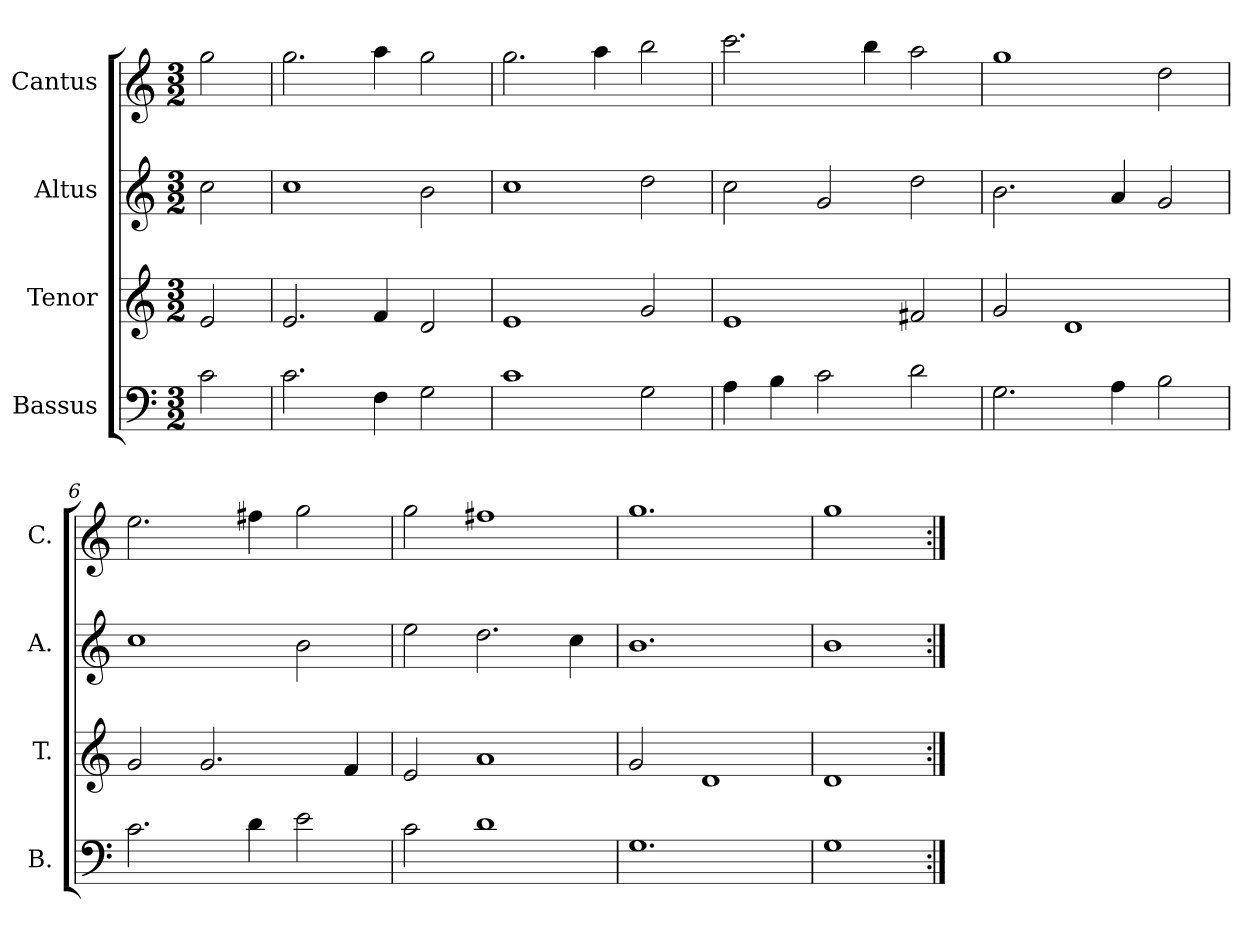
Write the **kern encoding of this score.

**kern	**kern	**kern	**kern
*part4	*part3	*part2	*part1
*staff4	*staff3	*staff2	*staff1
*I"Bassus	*I"Tenor	*I"Altus	*I"Cantus
*I'B.	*I'T.	*I'A.	*I'C.
*clefF4	*clefG2	*clefG2	*clefG2
*k[]	*k[]	*k[]	*k[]
*C:	*C:	*C:	*C:
*M3/2	*M3/2	*M3/2	*M3/2
=1	=1	=1	=1
2c\	2e/	2cc\	2gg\
=2	=2	=2	=2
2.c\	2.e/	1cc\	2.gg\
4F\	4f/	.	4aa\
2G\	2d/	2b\	2gg\
=3	=3	=3	=3
1c\	1e/	1cc\	2.gg\
.	.	.	4aa\
2G\	2g/	2dd\	2bb\
=4	=4	=4	=4
4A\	1e/	2cc\	2.ccc\
4B\	.	.	.
2c\	.	2g/	.
.	.	.	4bb\
2d\	2f#X/	2dd\	2aa\
=5	=5	=5	=5
2.G\	2g/	2.b\	1gg\
.	1d/	.	.
4A\	.	4a/	.
2B\	.	2g/	2dd\
=6	=6	=6	=6
2.c\	2g/	1cc\	2.ee\
.	2.g/	.	.
4d\	.	.	4ff#X\
2e\	.	2b\	2gg\
.	4f/	.	.
=7	=7	=7	=7
2c\	2e/	2ee\	2gg\
1d\	1a/	2.dd\	1ff#X\
.	.	4cc\	.
=8	=8	=8	=8
1.G\	2g/	1.b\	1.gg\
.	1d/	.	.
!!LO:LB:g=z
=9	=9	=9	=9
1G\	1d/	1b\	1gg\
=:|!	=:|!	=:|!	=:|!
*-	*-	*-	*-
